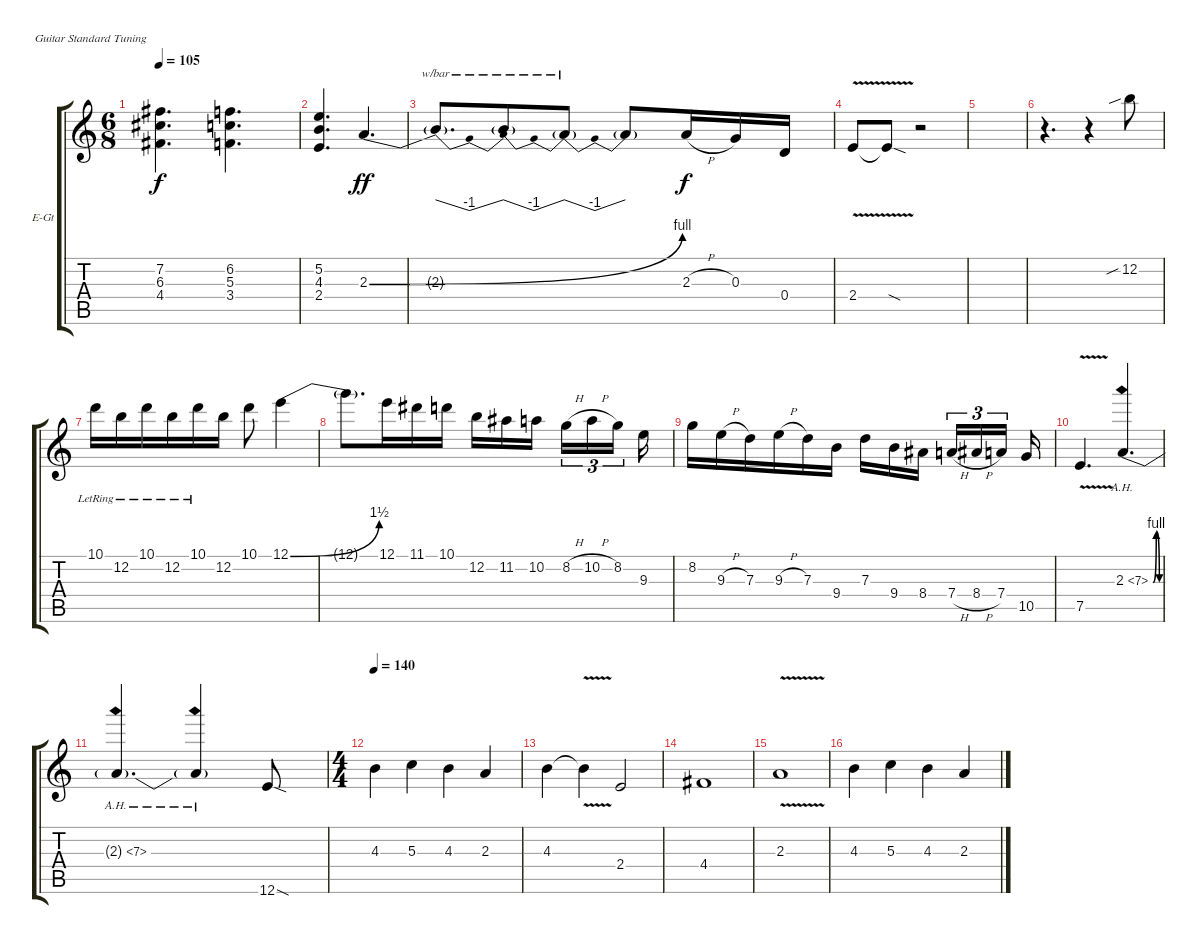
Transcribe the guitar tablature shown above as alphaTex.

\defaultSystemsLayout 4
\bracketExtendMode groupsimilarinstruments
\firstSystemTrackNameOrientation horizontal
\otherSystemsTrackNameOrientation horizontal
\track ("Extra Guitar" "E-Gt") {instrument distortionguitar}
\staff {score tabs}
\tuning (E4 B3 G3 D3 A2 E2)
\ts (6 8)
\tempo 105
\clef g2
\scale
0.333333
\ks c
(7.2 6.3 4.4).4{d dy f} (5.3 6.2 3.4).4{d} |
\scale
0.333333 (2.4 4.3 5.2).4{d} 2.3{be (bend 0 0 15 4)}.4{d dy ff} |
\scale
0.333333 2.3{t}.8{d tbe (dip default 0 0 15 -4 30 0)} 2.3{t}.8{tbe (dip default 0 0 15 -4 30 0)} 2.3{t}.8{tbe (dip default 0 0 15 -4 30 0)} 2.3{t}.8 2.3{h}.16{dy f} 0.3.16 0.4.16 |
\scale
0.333333 2.4{v}.8 2.4{sod t}.8 r.2 |
\scale
0.333333 |
\scale
0.333333 r.4{d} r.4 12.2{sib}.8 |
\scale
0.333333 10.1{lr}.16 12.2{lr}.16 10.1{lr}.16 12.2{lr}.16 10.1{lr}.16 12.2.16 10.1.8 12.1{be (bend 0 0 56.4 6)}.4 |
\scale
0.333333 12.1{t}.8{d} 12.1.16 11.1.16 10.1.16 12.2.16 11.2.16 10.2.16 8.2{h}.16{tu (3 2)} 10.2{h}.16{tu (3 2)} 8.2.16{tu (3 2)} 9.3.16 |
\scale
0.333333 8.2.16 9.3{h}.16 7.3.16 9.3{h}.16 7.3.16 9.4.16 7.3.16 9.4.16 8.4.16 7.4{h}.16{tu (3 2)} 8.4{h}.16{tu (3 2)} 7.4.16{tu (3 2)} 10.5.16 |
\scale
0.333333 7.5{v}.4{d} 2.3{be (bendrelease 0 0 28.799999999999997 4 29.4 4 59.4 0) ah 5}.4{d} |
\scale
0.257261 2.3{ah 5 t}.4{d} 2.3{ah 5 t}.4 12.6{sod}.8 |
\ts (4 4)
\tempo 140
\scale
0.485477 4.3.4 5.3.4 4.3.4 2.3.4 |
\scale
0.257261 4.3.4 4.3{v t}.4 2.4.2 |
\scale
0.333333 4.4.1 |
\scale
0.333333 2.3{v}.1 |
\scale
0.333333 4.3.4 5.3.4 4.3.4 2.3.4
